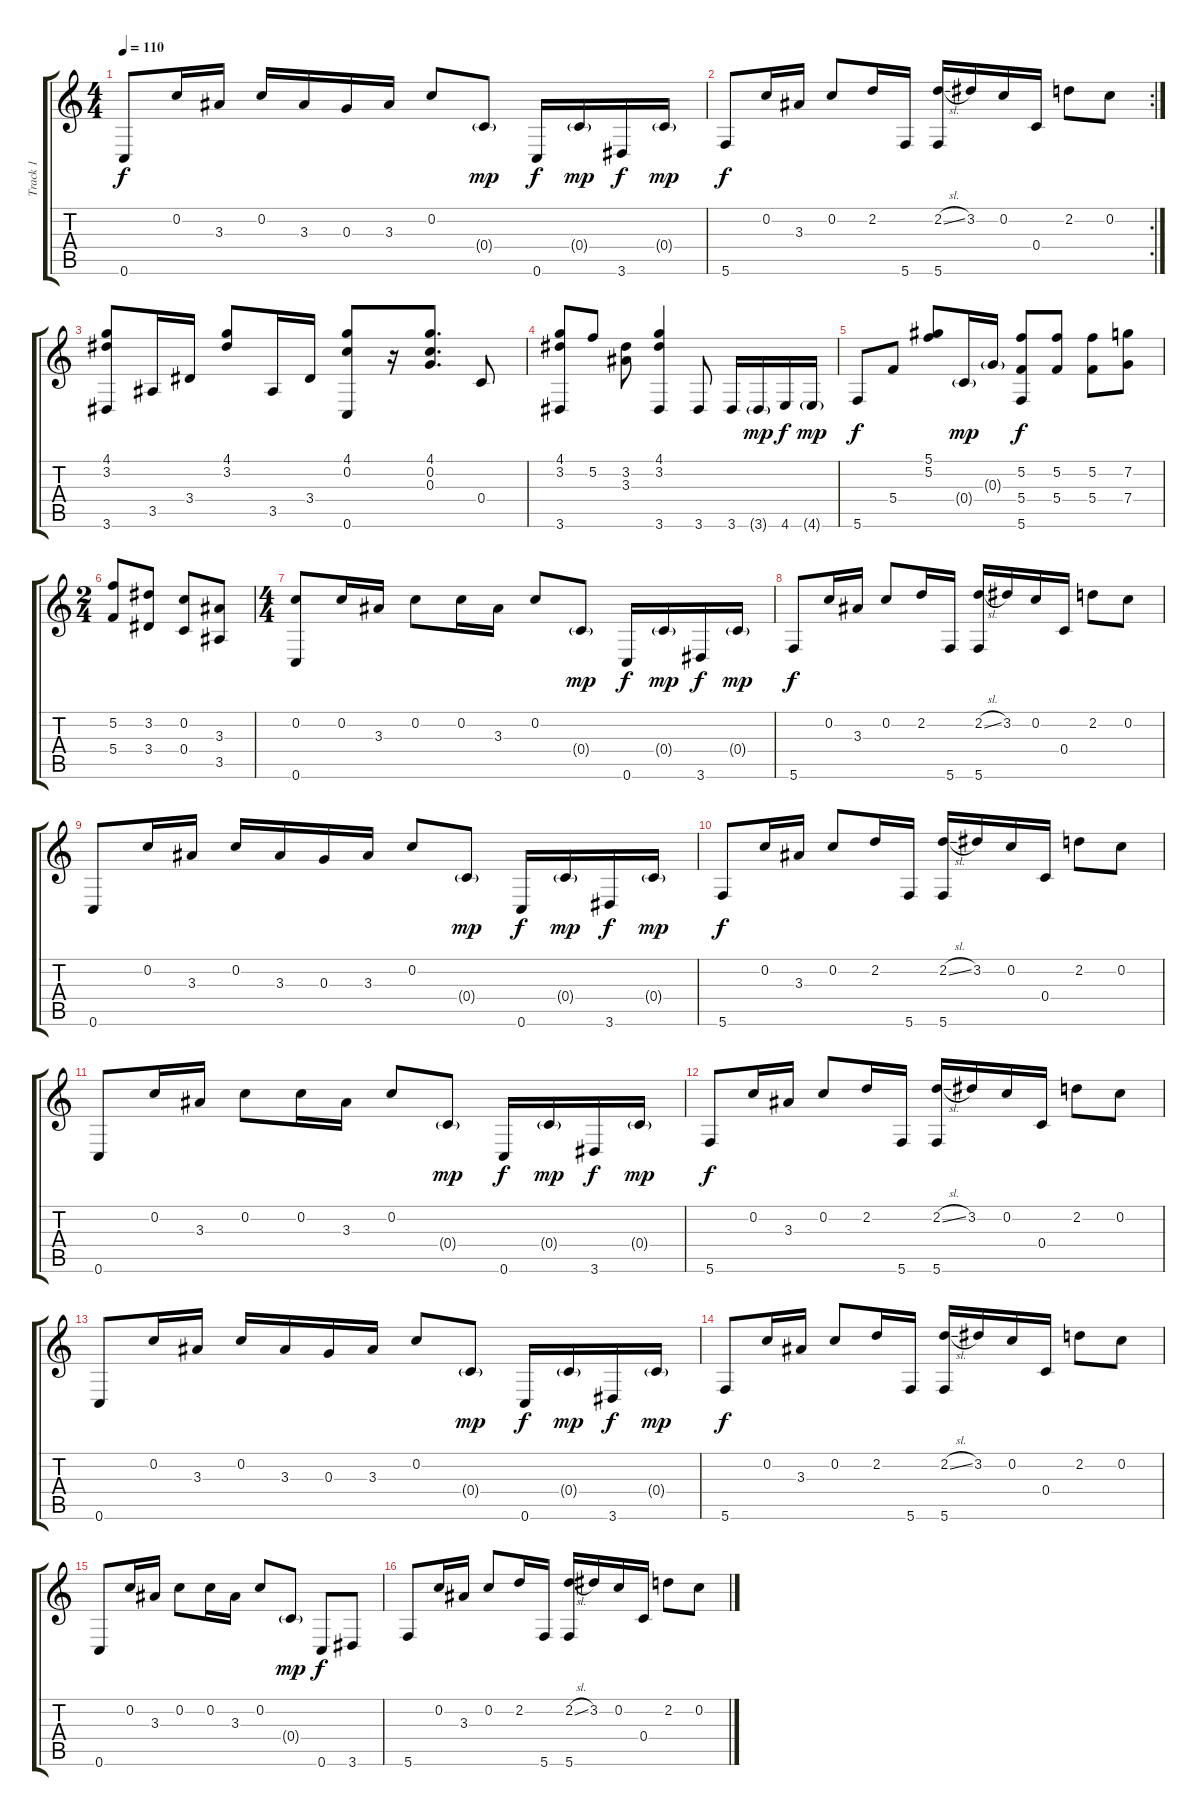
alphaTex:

\track ("Track 1" "Track 1") {instrument acousticguitarsteel}
\staff {score tabs}
\tuning (Eb4 C4 G3 C3 G2 C2) {hide}
\ts (4 4)
\tempo 110
\clef g2
\ks c
0.6.8{dy f} 0.2.16 3.3.16 0.2.16 3.3.16 0.3.16 3.3.16 0.2.8 0.4{g}.8{dy mp} 0.6.16{dy f} 0.4{g}.16{dy mp} 3.6.16{dy f} 0.4{g}.16{dy mp} |
\rc 2
5.6.8{dy f} 0.2.16 3.3.16 0.2.8 2.2.16 5.6.16 (2.2{sl} 5.6).16 3.2.16 0.2.16 0.4.16 2.2.8 0.2.8 |
(4.1 3.2 3.6).8 3.5.16 3.4.16 (4.1 3.2).8 3.5.16 3.4.16 (4.1 0.2 0.6).8 r.16 (4.1 0.2 0.3).8{d} 0.4.8 |
(4.1 3.2 3.6).8 5.2.8 (3.2 3.3).8 (4.1 3.2 3.6).4 3.6.8 3.6.16 3.6{g}.16{dy mp} 4.6.16{dy f} 4.6{g}.16{dy mp} |
5.6.8{dy f} 5.4.8 (5.1 5.2).8 0.4{g}.16{dy mp} 0.3{g}.16 (5.2 5.4 5.6).8{dy f} (5.2 5.4).8 (5.2 5.4).8 (7.2 7.4).8 |
\ts (2 4)
(5.2 5.4).8 (3.2 3.4).8 (0.2 0.4).8 (3.3 3.5).8 |
\ts (4 4)
(0.2 0.6).8 0.2.16 3.3.16 0.2.8 0.2.16 3.3.16 0.2.8 0.4{g}.8{dy mp} 0.6.16{dy f} 0.4{g}.16{dy mp} 3.6.16{dy f} 0.4{g}.16{dy mp} |
5.6.8{dy f} 0.2.16 3.3.16 0.2.8 2.2.16 5.6.16 (2.2{sl} 5.6).16 3.2.16 0.2.16 0.4.16 2.2.8 0.2.8 |
0.6.8 0.2.16 3.3.16 0.2.16 3.3.16 0.3.16 3.3.16 0.2.8 0.4{g}.8{dy mp} 0.6.16{dy f} 0.4{g}.16{dy mp} 3.6.16{dy f} 0.4{g}.16{dy mp} |
5.6.8{dy f} 0.2.16 3.3.16 0.2.8 2.2.16 5.6.16 (2.2{sl} 5.6).16 3.2.16 0.2.16 0.4.16 2.2.8 0.2.8 |
0.6.8 0.2.16 3.3.16 0.2.8 0.2.16 3.3.16 0.2.8 0.4{g}.8{dy mp} 0.6.16{dy f} 0.4{g}.16{dy mp} 3.6.16{dy f} 0.4{g}.16{dy mp} |
5.6.8{dy f} 0.2.16 3.3.16 0.2.8 2.2.16 5.6.16 (2.2{sl} 5.6).16 3.2.16 0.2.16 0.4.16 2.2.8 0.2.8 |
0.6.8 0.2.16 3.3.16 0.2.16 3.3.16 0.3.16 3.3.16 0.2.8 0.4{g}.8{dy mp} 0.6.16{dy f} 0.4{g}.16{dy mp} 3.6.16{dy f} 0.4{g}.16{dy mp} |
5.6.8{dy f} 0.2.16 3.3.16 0.2.8 2.2.16 5.6.16 (2.2{sl} 5.6).16 3.2.16 0.2.16 0.4.16 2.2.8 0.2.8 |
0.6.8{volume 10} 0.2.16 3.3.16 0.2.8 0.2.16 3.3.16 0.2.8 0.4{g}.8{dy mp} 0.6.8{dy f} 3.6.8 |
5.6.8 0.2.16 3.3.16 0.2.8 2.2.16 5.6.16 (2.2{sl} 5.6).16 3.2.16 0.2.16 0.4.16 2.2.8 0.2.8
